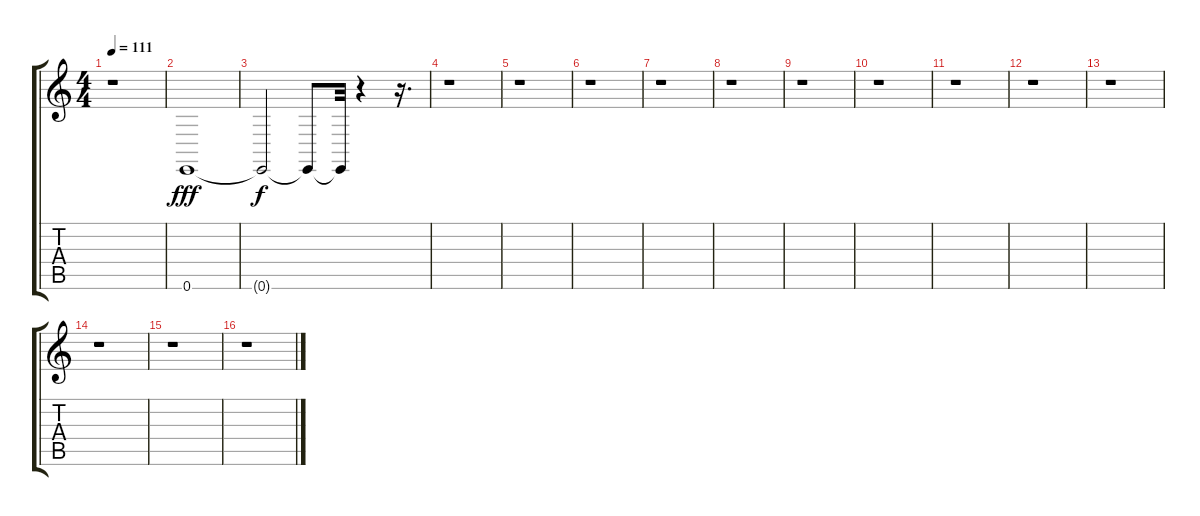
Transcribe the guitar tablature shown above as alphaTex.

\track "" {instrument synthstrings1}
\staff {score tabs}
\tuning (E4 B3 G3 D3 A2 E2) {hide}
\ts (4 4)
\tempo 111
\clef g2
\ks c
r.1{dy f} |
0.6.1{dy fff} |
0.6{t}.2{dy f} 0.6{t}.8 0.6{t}.32 r.4 r.16{d} |
r.1 |
r.1 |
r.1 |
r.1 |
r.1 |
r.1 |
r.1 |
r.1 |
r.1 |
r.1 |
r.1 |
r.1 |
r.1
